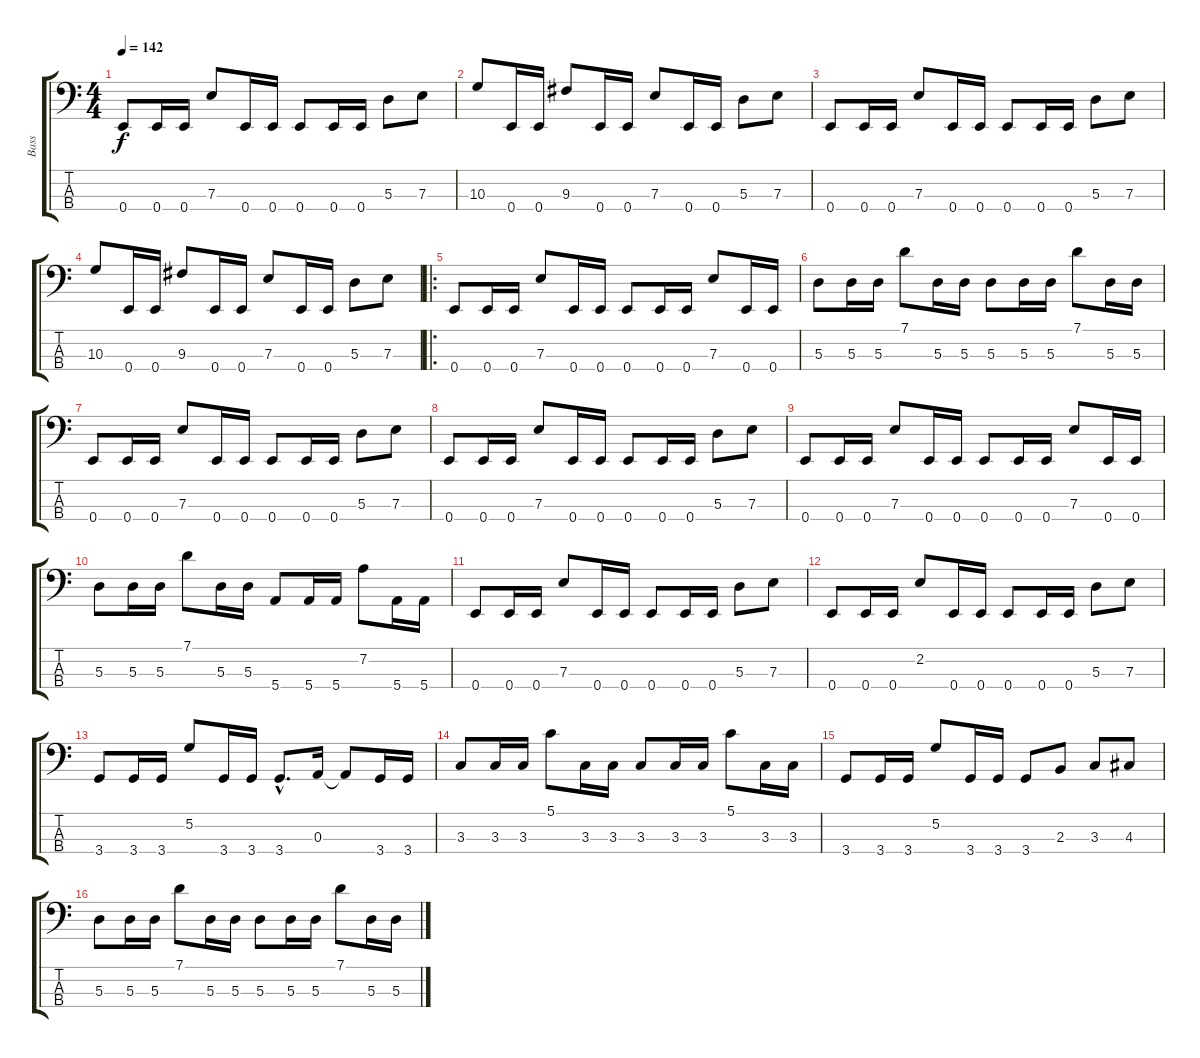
\track ("Bass" "Bass") {instrument electricbassfinger}
\staff {score tabs}
\tuning (G2 D2 A1 E1) {hide}
\ts (4 4)
\tempo 142
\clef f4
\ks c
0.4.8{dy f} 0.4.16 0.4.16 7.3.8 0.4.16 0.4.16 0.4.8 0.4.16 0.4.16 5.3.8 7.3.8 |
10.3.8 0.4.16 0.4.16 9.3.8 0.4.16 0.4.16 7.3.8 0.4.16 0.4.16 5.3.8 7.3.8 |
0.4.8 0.4.16 0.4.16 7.3.8 0.4.16 0.4.16 0.4.8 0.4.16 0.4.16 5.3.8 7.3.8 |
10.3.8 0.4.16 0.4.16 9.3.8 0.4.16 0.4.16 7.3.8 0.4.16 0.4.16 5.3.8 7.3.8 |
\ro
0.4.8 0.4.16 0.4.16 7.3.8 0.4.16 0.4.16 0.4.8 0.4.16 0.4.16 7.3.8 0.4.16 0.4.16 |
5.3.8 5.3.16 5.3.16 7.1.8 5.3.16 5.3.16 5.3.8 5.3.16 5.3.16 7.1.8 5.3.16 5.3.16 |
0.4.8 0.4.16 0.4.16 7.3.8 0.4.16 0.4.16 0.4.8 0.4.16 0.4.16 5.3.8 7.3.8 |
0.4.8 0.4.16 0.4.16 7.3.8 0.4.16 0.4.16 0.4.8 0.4.16 0.4.16 5.3.8 7.3.8 |
0.4.8 0.4.16 0.4.16 7.3.8 0.4.16 0.4.16 0.4.8 0.4.16 0.4.16 7.3.8 0.4.16 0.4.16 |
5.3.8 5.3.16 5.3.16 7.1.8 5.3.16 5.3.16 5.4.8 5.4.16 5.4.16 7.2.8 5.4.16 5.4.16 |
0.4.8 0.4.16 0.4.16 7.3.8 0.4.16 0.4.16 0.4.8 0.4.16 0.4.16 5.3.8 7.3.8 |
0.4.8 0.4.16 0.4.16 2.2.8 0.4.16 0.4.16 0.4.8 0.4.16 0.4.16 5.3.8 7.3.8 |
3.4.8 3.4.16 3.4.16 5.2.8 3.4.16 3.4.16 3.4{hac}.8{d} 0.3.16 0.3{t}.8 3.4.16 3.4.16 |
3.3.8 3.3.16 3.3.16 5.1.8 3.3.16 3.3.16 3.3.8 3.3.16 3.3.16 5.1.8 3.3.16 3.3.16 |
3.4.8 3.4.16 3.4.16 5.2.8 3.4.16 3.4.16 3.4.8 2.3.8 3.3.8 4.3.8 |
5.3.8 5.3.16 5.3.16 7.1.8 5.3.16 5.3.16 5.3.8 5.3.16 5.3.16 7.1.8 5.3.16 5.3.16
